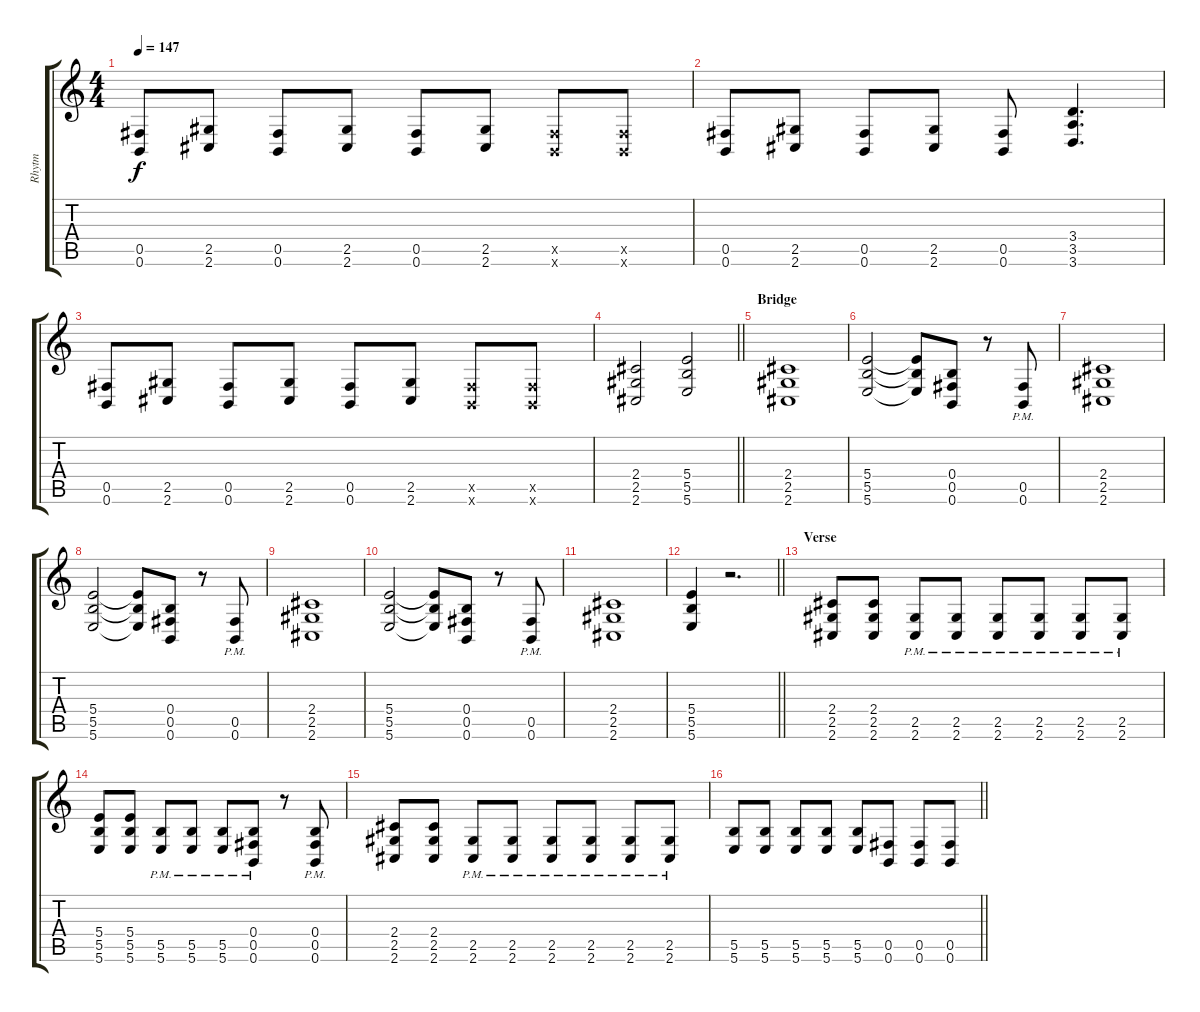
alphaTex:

\track ("Rhytm" "Rhytm") {instrument distortionguitar}
\staff {score tabs}
\tuning (Db4 Ab3 E3 B2 Gb2 B1) {hide}
\ts (4 4)
\tempo 147
\clef g2
\ks c
(0.5 0.6).8{dy f instrument distortionguitar} (2.5 2.6).8 (0.5 0.6).8 (2.5 2.6).8 (0.5 0.6).8 (2.5 2.6).8 (0.5{x} 0.6{x}).8 (0.5{x} 0.6{x}).8 |
(0.5 0.6).8 (2.5 2.6).8 (0.5 0.6).8 (2.5 2.6).8 (0.5 0.6).8 (3.4 3.5 3.6).4{d} |
(0.5 0.6).8 (2.5 2.6).8 (0.5 0.6).8 (2.5 2.6).8 (0.5 0.6).8 (2.5 2.6).8 (0.5{x} 0.6{x}).8 (0.5{x} 0.6{x}).8 |
\barLineRight lightlight
(2.4 2.5 2.6).2 (5.4 5.5 5.6).2 |
\section ("" "Bridge")
(2.4 2.5 2.6).1 |
(5.4 5.5 5.6).2 (5.4{t} 5.5{t} 5.6{t}).8 (0.4 0.5 0.6).8 r.8 (0.5{pm} 0.6{pm}).8 |
(2.4 2.5 2.6).1 |
(5.4 5.5 5.6).2 (5.4{t} 5.5{t} 5.6{t}).8 (0.4 0.5 0.6).8 r.8 (0.5{pm} 0.6{pm}).8 |
(2.4 2.5 2.6).1 |
(5.4 5.5 5.6).2 (5.4{t} 5.5{t} 5.6{t}).8 (0.4 0.5 0.6).8 r.8 (0.5{pm} 0.6{pm}).8 |
(2.4 2.5 2.6).1 |
\barLineRight lightlight
(5.4 5.5 5.6).4 r.2{d} |
\section ("" "Verse")
(2.4 2.5 2.6).8 (2.4 2.5 2.6).8 (2.5{pm} 2.6{pm}).8 (2.5{pm} 2.6{pm}).8 (2.5{pm} 2.6{pm}).8 (2.5{pm} 2.6{pm}).8 (2.5{pm} 2.6{pm}).8 (2.5{pm} 2.6{pm}).8 |
(5.4 5.5 5.6).8 (5.4 5.5 5.6).8 (5.5{pm} 5.6{pm}).8 (5.5{pm} 5.6{pm}).8 (5.5{pm} 5.6{pm}).8 (0.4{pm} 0.5{pm} 0.6{pm}).8 r.8 (0.4{pm} 0.5{pm} 0.6{pm}).8 |
(2.4 2.5 2.6).8 (2.4 2.5 2.6).8 (2.5{pm} 2.6{pm}).8 (2.5{pm} 2.6{pm}).8 (2.5{pm} 2.6{pm}).8 (2.5{pm} 2.6{pm}).8 (2.5{pm} 2.6{pm}).8 (2.5{pm} 2.6{pm}).8 |
\barLineRight lightlight
(5.5 5.6).8 (5.5 5.6).8 (5.5 5.6).8 (5.5 5.6).8 (5.5 5.6).8 (0.5 0.6).8 (0.5 0.6).8 (0.5 0.6).8
